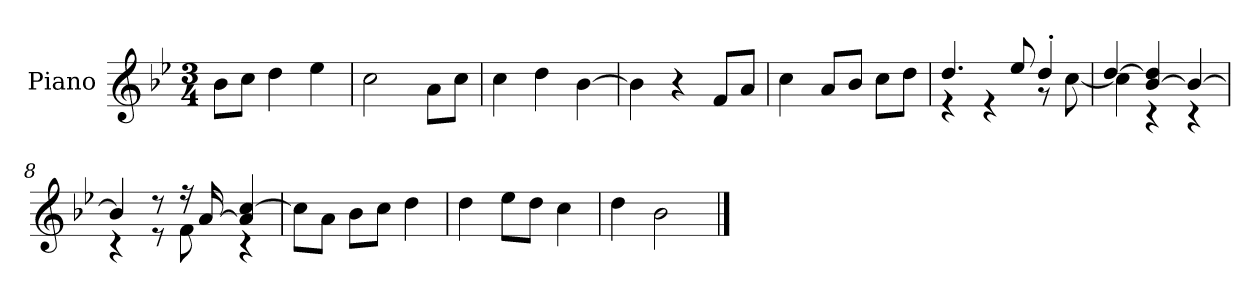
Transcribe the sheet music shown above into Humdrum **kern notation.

**kern
*part1
*staff1
*I"Piano
*I'P-no
*clefG2
*k[b-e-]
*M3/4
*MM177
=1
8b-\L
8cc\J
4dd\
4ee-\
=2
2cc\
8a\L
8cc\J
=3
4cc\
4dd\
[4b-\
=4
4b-\]
4r
8f/L
8a/J
=5
4cc\
8a/L
8b-/J
8cc\L
8dd\J
=6
*^
4.dd/	4r
.	4r
8ee-/	.
4dd'/	8r
.	[8cc\
=7	=7
[4dd/	4cc\]
[4b-/ 4dd/]	4r
4b-/_	4r
!!LO:LB:g=z	!!
=8	=8
4b-/]	4r
8r	8r
16r	8f\
[16a/	.
4a/] [4cc/	4r
*v	*v
=9
8cc\L]
8a\J
8b-\L
8cc\J
4dd\
=10
4dd\
8ee-\L
8dd\J
4cc\
=11
4dd\
2b-\
==
*-
